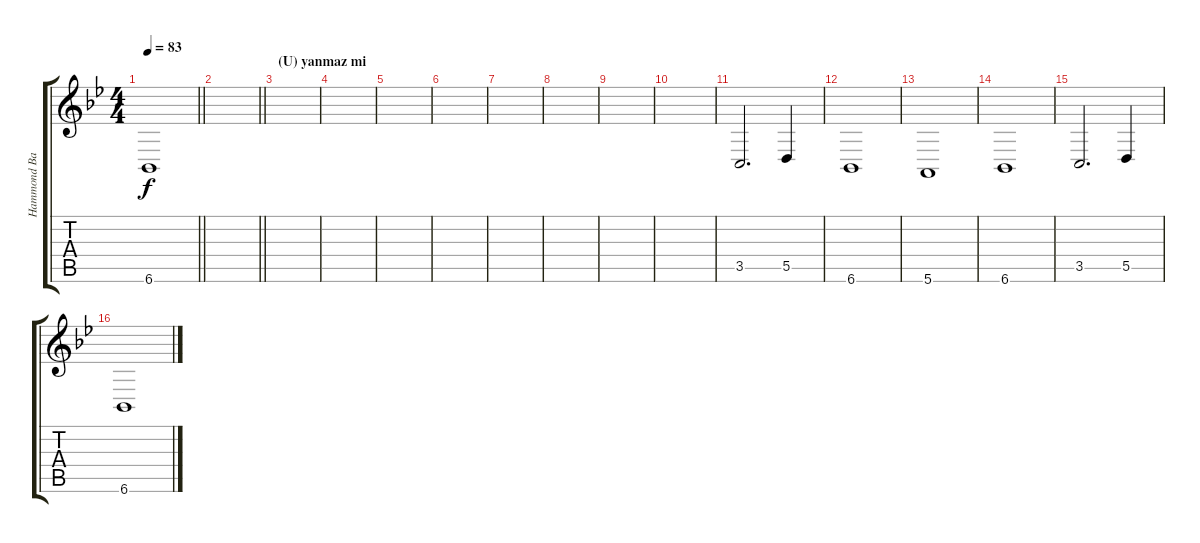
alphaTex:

\track ("Hammond Bass" "Hammond Ba") {instrument drawbarorgan}
\staff {score tabs}
\tuning (E4 B3 G3 D3 A2 E2) {hide}
\ts (4 4)
\tempo 83
\clef g2
\barLineRight lightlight
\ks gminor
6.6.1{dy f} |
\section ("" "")
\barLineRight lightlight
|
\section ("" "(U) yanmaz mi")
|
|
|
|
|
|
|
|
3.5.2{d} 5.5.4 |
6.6.1 |
5.6.1 |
6.6.1 |
3.5.2{d} 5.5.4 |
6.6.1
